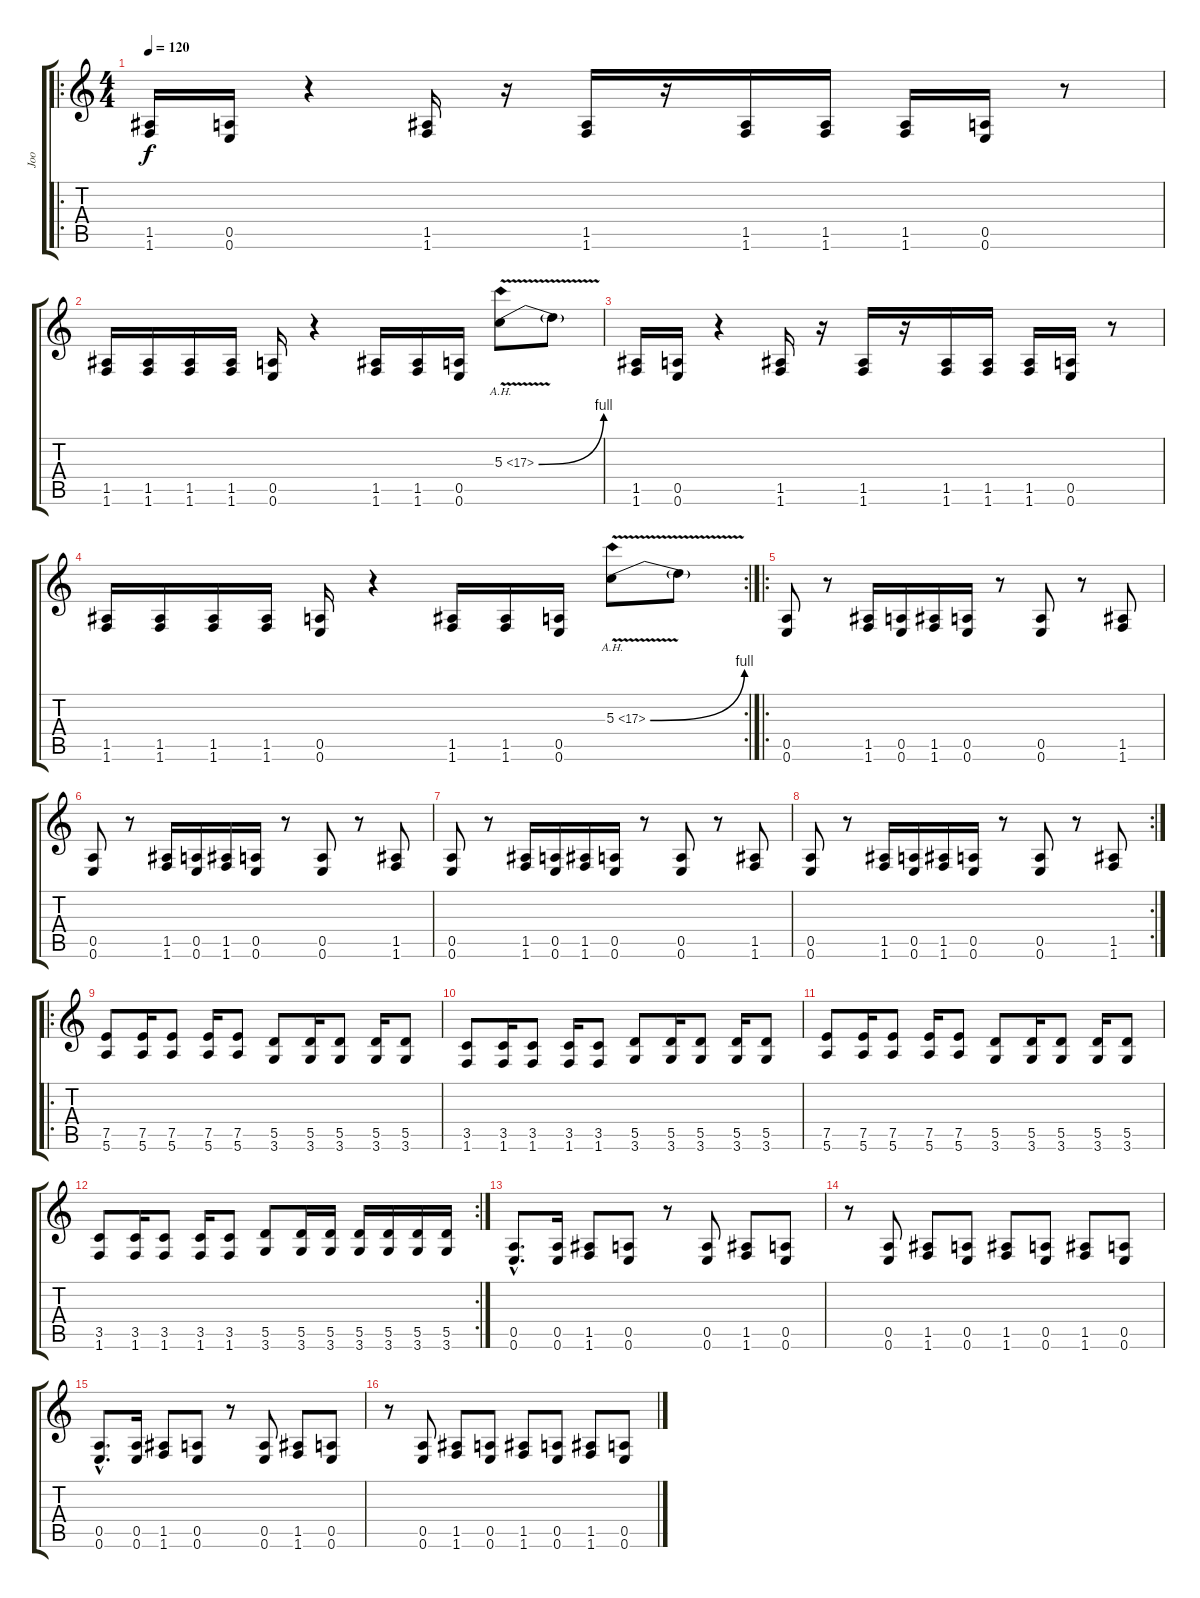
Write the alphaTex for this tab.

\track ("Joo" "Joo") {instrument overdrivenguitar}
\staff {score tabs}
\tuning (E4 B3 G3 D3 A2 E2) {hide}
\ro
\ts (4 4)
\tempo 120
\clef g2
\ks c
(1.5 1.6).16{dy f} (0.5 0.6).16 r.4 (1.5 1.6).16 r.16 (1.5 1.6).16 r.16 (1.5 1.6).16 (1.5 1.6).16 (1.5 1.6).16 (0.5 0.6).16 r.8 |
(1.5 1.6).16 (1.5 1.6).16 (1.5 1.6).16 (1.5 1.6).16 (0.5 0.6).16 r.4 (1.5 1.6).16 (1.5 1.6).16 (0.5 0.6).16 5.3{be (bend 0 0 60 4) ah 12 v}.8 5.3{t}.8 |
(1.5 1.6).16 (0.5 0.6).16 r.4 (1.5 1.6).16 r.16 (1.5 1.6).16 r.16 (1.5 1.6).16 (1.5 1.6).16 (1.5 1.6).16 (0.5 0.6).16 r.8 |
\rc 2
(1.5 1.6).16 (1.5 1.6).16 (1.5 1.6).16 (1.5 1.6).16 (0.5 0.6).16 r.4 (1.5 1.6).16 (1.5 1.6).16 (0.5 0.6).16 5.3{be (bend 0 0 60 4) ah 12 v}.8 5.3{t}.8 |
\ro
(0.5 0.6).8 r.8 (1.5 1.6).16 (0.5 0.6).16 (1.5 1.6).16 (0.5 0.6).16 r.8 (0.5 0.6).8 r.8 (1.5 1.6).8 |
(0.5 0.6).8 r.8 (1.5 1.6).16 (0.5 0.6).16 (1.5 1.6).16 (0.5 0.6).16 r.8 (0.5 0.6).8 r.8 (1.5 1.6).8 |
(0.5 0.6).8 r.8 (1.5 1.6).16 (0.5 0.6).16 (1.5 1.6).16 (0.5 0.6).16 r.8 (0.5 0.6).8 r.8 (1.5 1.6).8 |
\rc 2
(0.5 0.6).8 r.8 (1.5 1.6).16 (0.5 0.6).16 (1.5 1.6).16 (0.5 0.6).16 r.8 (0.5 0.6).8 r.8 (1.5 1.6).8 |
\ro
(7.5 5.6).8 (7.5 5.6).16 (7.5 5.6).8 (7.5 5.6).16 (7.5 5.6).8 (5.5 3.6).8 (5.5 3.6).16 (5.5 3.6).8 (5.5 3.6).16 (5.5 3.6).8 |
(3.5 1.6).8 (3.5 1.6).16 (3.5 1.6).8 (3.5 1.6).16 (3.5 1.6).8 (5.5 3.6).8 (5.5 3.6).16 (5.5 3.6).8 (5.5 3.6).16 (5.5 3.6).8 |
(7.5 5.6).8 (7.5 5.6).16 (7.5 5.6).8 (7.5 5.6).16 (7.5 5.6).8 (5.5 3.6).8 (5.5 3.6).16 (5.5 3.6).8 (5.5 3.6).16 (5.5 3.6).8 |
\rc 2
(3.5 1.6).8 (3.5 1.6).16 (3.5 1.6).8 (3.5 1.6).16 (3.5 1.6).8 (5.5 3.6).8 (5.5 3.6).16 (5.5 3.6).16 (5.5 3.6).16 (5.5 3.6).16 (5.5 3.6).16 (5.5 3.6).16 |
(0.5{hac} 0.6{hac}).8{d} (0.5 0.6).16 (1.5 1.6).8 (0.5 0.6).8 r.8 (0.5 0.6).8 (1.5 1.6).8 (0.5 0.6).8 |
r.8 (0.5 0.6).8 (1.5 1.6).8 (0.5 0.6).8 (1.5 1.6).8 (0.5 0.6).8 (1.5 1.6).8 (0.5 0.6).8 |
(0.5{hac} 0.6{hac}).8{d} (0.5 0.6).16 (1.5 1.6).8 (0.5 0.6).8 r.8 (0.5 0.6).8 (1.5 1.6).8 (0.5 0.6).8 |
r.8 (0.5 0.6).8 (1.5 1.6).8 (0.5 0.6).8 (1.5 1.6).8 (0.5 0.6).8 (1.5 1.6).8 (0.5 0.6).8
